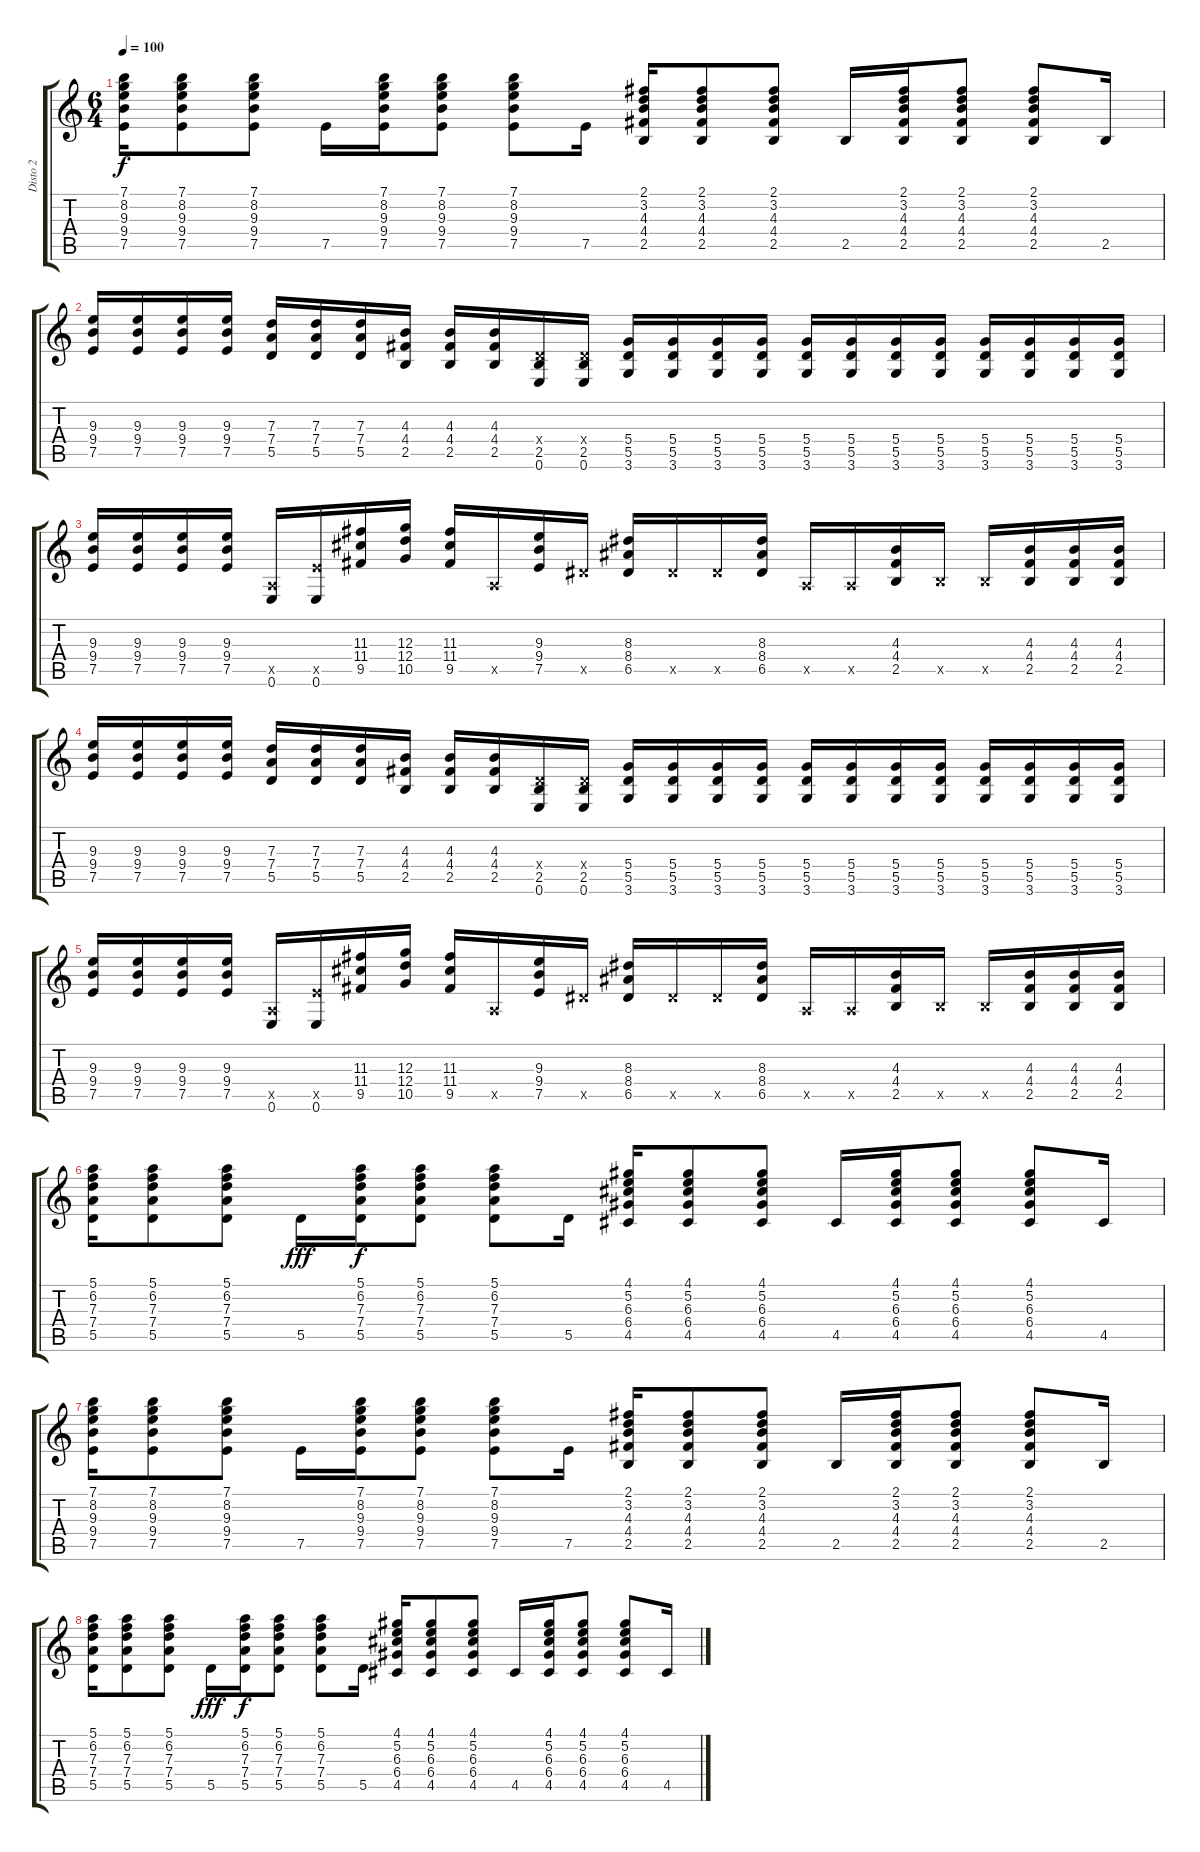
\track ("Disto 2" "Disto 2") {instrument distortionguitar}
\staff {score tabs}
\tuning (E4 B3 G3 D3 A2 E2) {hide}
\ts (6 4)
\tempo 100
\clef g2
\ks c
(7.1 8.2 9.3 9.4 7.5).16{dy f} (7.1 8.2 9.3 9.4 7.5).8 (7.1 8.2 9.3 9.4 7.5).8 7.5.16 (7.1 8.2 9.3 9.4 7.5).16 (7.1 8.2 9.3 9.4 7.5).8 (7.1 8.2 9.3 9.4 7.5).8 7.5.16 (2.1 3.2 4.3 4.4 2.5).16 (2.1 3.2 4.3 4.4 2.5).8 (2.1 3.2 4.3 4.4 2.5).8 2.5.16 (2.1 3.2 4.3 4.4 2.5).16 (2.1 3.2 4.3 4.4 2.5).8 (2.1 3.2 4.3 4.4 2.5).8 2.5.16 |
(9.3 9.4 7.5).16{volume 14} (9.3 9.4 7.5).16 (9.3 9.4 7.5).16 (9.3 9.4 7.5).16 (7.3 7.4 5.5).16 (7.3 7.4 5.5).16 (7.3 7.4 5.5).16 (4.3 4.4 2.5).16 (4.3 4.4 2.5).16 (4.3 4.4 2.5).16 (0.4{x} 2.5 0.6).16 (0.4{x} 2.5 0.6).16 (5.4 5.5 3.6).16 (5.4 5.5 3.6).16 (5.4 5.5 3.6).16 (5.4 5.5 3.6).16 (5.4 5.5 3.6).16 (5.4 5.5 3.6).16 (5.4 5.5 3.6).16 (5.4 5.5 3.6).16 (5.4 5.5 3.6).16 (5.4 5.5 3.6).16 (5.4 5.5 3.6).16 (5.4 5.5 3.6).16 |
(9.3 9.4 7.5).16 (9.3 9.4 7.5).16 (9.3 9.4 7.5).16 (9.3 9.4 7.5).16 (0.5{x} 0.6).16 (7.5{x} 0.6).16 (11.3 11.4 9.5).16 (12.3 12.4 10.5).16 (11.3 11.4 9.5).16 0.5{x}.16 (9.3 9.4 7.5).16 6.5{x}.16 (8.3 8.4 6.5).16 6.5{x}.16 6.5{x}.16 (8.3 8.4 6.5).16 0.5{x}.16 0.5{x}.16 (4.3 4.4 2.5).16 2.5{x}.16 2.5{x}.16 (4.3 4.4 2.5).16 (4.3 4.4 2.5).16 (4.3 4.4 2.5).16 |
(9.3 9.4 7.5).16{volume 14} (9.3 9.4 7.5).16 (9.3 9.4 7.5).16 (9.3 9.4 7.5).16 (7.3 7.4 5.5).16 (7.3 7.4 5.5).16 (7.3 7.4 5.5).16 (4.3 4.4 2.5).16 (4.3 4.4 2.5).16 (4.3 4.4 2.5).16 (0.4{x} 2.5 0.6).16 (0.4{x} 2.5 0.6).16 (5.4 5.5 3.6).16 (5.4 5.5 3.6).16 (5.4 5.5 3.6).16 (5.4 5.5 3.6).16 (5.4 5.5 3.6).16 (5.4 5.5 3.6).16 (5.4 5.5 3.6).16 (5.4 5.5 3.6).16 (5.4 5.5 3.6).16 (5.4 5.5 3.6).16 (5.4 5.5 3.6).16 (5.4 5.5 3.6).16 |
(9.3 9.4 7.5).16 (9.3 9.4 7.5).16 (9.3 9.4 7.5).16 (9.3 9.4 7.5).16 (0.5{x} 0.6).16 (7.5{x} 0.6).16 (11.3 11.4 9.5).16 (12.3 12.4 10.5).16 (11.3 11.4 9.5).16 0.5{x}.16 (9.3 9.4 7.5).16 6.5{x}.16 (8.3 8.4 6.5).16 6.5{x}.16 6.5{x}.16 (8.3 8.4 6.5).16 0.5{x}.16 0.5{x}.16 (4.3 4.4 2.5).16 2.5{x}.16 2.5{x}.16 (4.3 4.4 2.5).16 (4.3 4.4 2.5).16 (4.3 4.4 2.5).16 |
(5.1 6.2 7.3 7.4 5.5).16 (5.1 6.2 7.3 7.4 5.5).8 (5.1 6.2 7.3 7.4 5.5).8 5.5.16{dy fff} (5.1 6.2 7.3 7.4 5.5).16{dy f} (5.1 6.2 7.3 7.4 5.5).8 (5.1 6.2 7.3 7.4 5.5).8 5.5.16 (4.1 5.2 6.3 6.4 4.5).16 (4.1 5.2 6.3 6.4 4.5).8 (4.1 5.2 6.3 6.4 4.5).8 4.5.16 (4.1 5.2 6.3 6.4 4.5).16 (4.1 5.2 6.3 6.4 4.5).8 (4.1 5.2 6.3 6.4 4.5).8 4.5.16 |
(7.1 8.2 9.3 9.4 7.5).16 (7.1 8.2 9.3 9.4 7.5).8 (7.1 8.2 9.3 9.4 7.5).8 7.5.16 (7.1 8.2 9.3 9.4 7.5).16 (7.1 8.2 9.3 9.4 7.5).8 (7.1 8.2 9.3 9.4 7.5).8 7.5.16 (2.1 3.2 4.3 4.4 2.5).16 (2.1 3.2 4.3 4.4 2.5).8 (2.1 3.2 4.3 4.4 2.5).8 2.5.16 (2.1 3.2 4.3 4.4 2.5).16 (2.1 3.2 4.3 4.4 2.5).8 (2.1 3.2 4.3 4.4 2.5).8 2.5.16 |
(5.1 6.2 7.3 7.4 5.5).16 (5.1 6.2 7.3 7.4 5.5).8 (5.1 6.2 7.3 7.4 5.5).8 5.5.16{dy fff} (5.1 6.2 7.3 7.4 5.5).16{dy f} (5.1 6.2 7.3 7.4 5.5).8 (5.1 6.2 7.3 7.4 5.5).8 5.5.16 (4.1 5.2 6.3 6.4 4.5).16 (4.1 5.2 6.3 6.4 4.5).8 (4.1 5.2 6.3 6.4 4.5).8 4.5.16 (4.1 5.2 6.3 6.4 4.5).16 (4.1 5.2 6.3 6.4 4.5).8 (4.1 5.2 6.3 6.4 4.5).8 4.5.16
